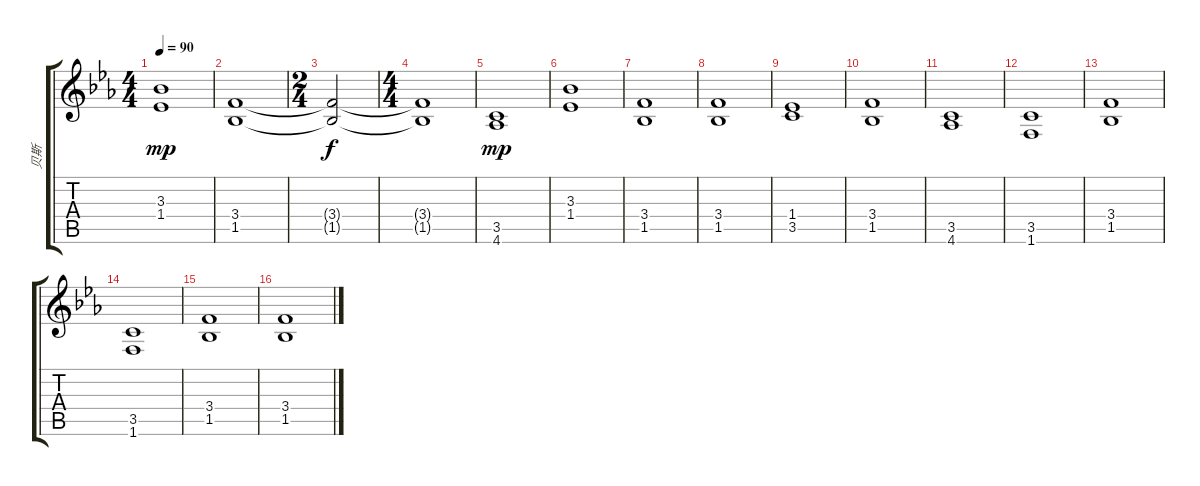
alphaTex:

\track ("贝斯" "贝斯") {instrument acousticbass}
\staff {score tabs}
\tuning (E4 B3 G3 D3 A2 E2) {hide}
\ts (4 4)
\tempo 90
\clef g2
\ks eb
(3.3 1.4).1{dy mp} |
(3.4 1.5).1 |
\ts (2 4)
(3.4{t} 1.5{t}).2{dy f} |
\ts (4 4)
(3.4{t} 1.5{t}).1 |
(3.5 4.6).1{dy mp} |
(3.3 1.4).1 |
(3.4 1.5).1 |
(3.4 1.5).1 |
(1.4 3.5).1 |
(3.4 1.5).1 |
(3.5 4.6).1 |
(3.5 1.6).1 |
(3.4 1.5).1 |
(3.5 1.6).1 |
(3.4 1.5).1 |
(3.4 1.5).1
